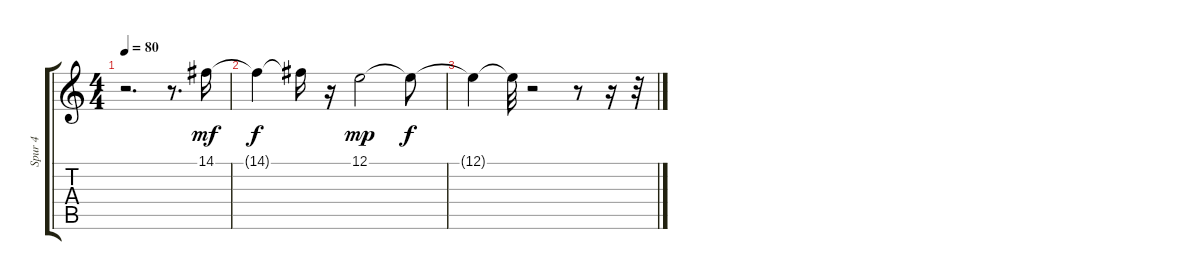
\track ("Spur 4" "Spur 4") {instrument harmonica}
\staff {score tabs}
\tuning (E4 B3 G3 D3 A2 E2) {hide}
\ts (4 4)
\tempo 80
\clef g2
\ks c
r.2{d dy f} r.8{d} 14.1.16{dy mf} |
14.1{t}.4{dy f} 14.1{t}.16 r.16 12.1.2{dy mp} 12.1{t}.8{dy f} |
12.1{t}.4 12.1{t}.32 r.2 r.8 r.16 r.32
